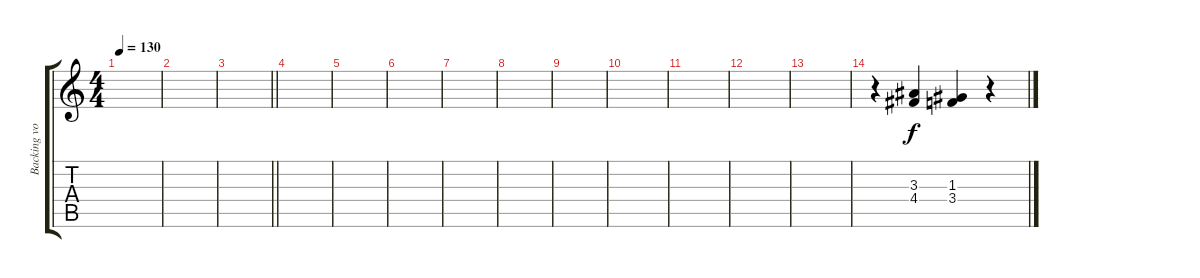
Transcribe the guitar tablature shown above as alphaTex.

\track ("Backing vox" "Backing vo") {instrument electricbasspick}
\staff {score tabs}
\tuning (E4 B3 G3 D3 A2 E2) {hide}
\ts (4 4)
\tempo 130
\clef g2
\ks c
|
|
\barLineRight lightlight
|
|
|
|
|
|
|
|
|
|
|
r.4 (3.3 4.4).4 (1.3 3.4).4 r.4
